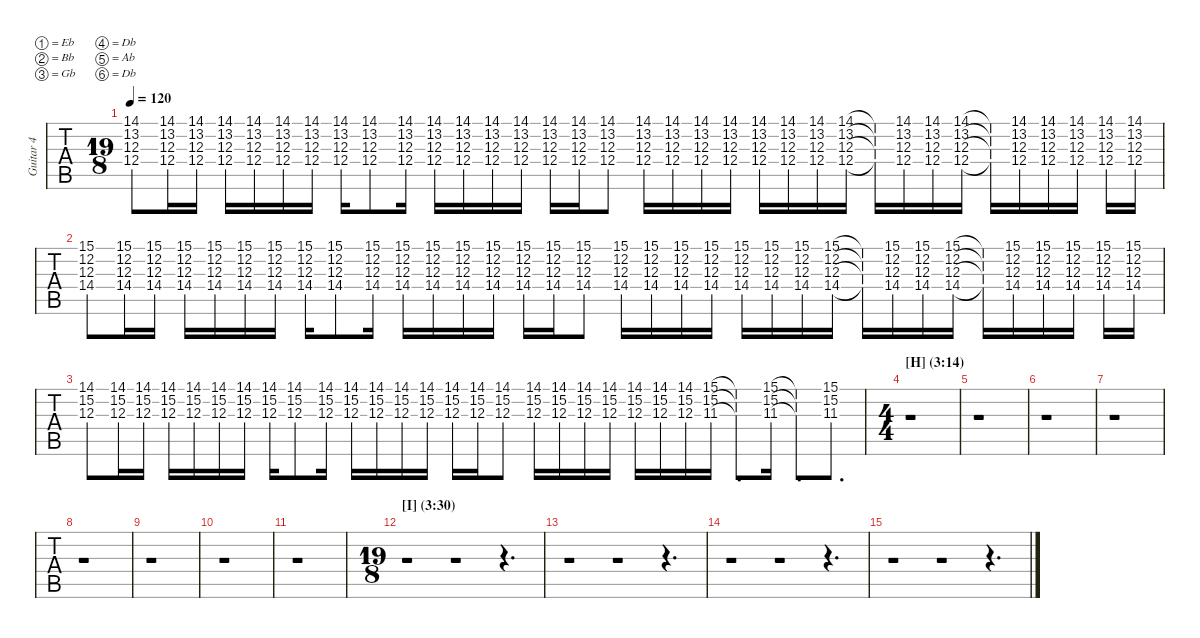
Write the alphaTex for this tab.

\defaultSystemsLayout 4
\hideDynamics
\bracketExtendMode nobrackets
\multiTrackTrackNamePolicy allsystems
\firstSystemTrackNameMode fullname
\otherSystemsTrackNameMode fullname
\otherSystemsTrackNameOrientation horizontal
\track ("Guitar 4" "Guitar 4") {instrument overdrivenguitar}
\staff {tabs}
\tuning (Eb4 Bb3 Gb3 Db3 Ab2 Db2)
\ts (19 8)
\scale
1.04224
\tempo 120
\accidentals auto
\clef g2
\ottava regular
\simile none
\ks aminor
(12.4{acc x} 12.3{acc x} 13.2{acc #} 14.1{acc #}).8{dy mp} (12.4{acc x} 12.3{acc x} 13.2{acc #} 14.1{acc #}).16 (12.4{acc x} 12.3{acc x} 13.2{acc #} 14.1{acc #}).16 (12.4{acc x} 12.3{acc x} 13.2{acc #} 14.1{acc #}).16 (12.4{acc x} 12.3{acc x} 13.2{acc #} 14.1{acc #}).16 (12.4{acc x} 12.3{acc x} 13.2{acc #} 14.1{acc #}).16 (12.4{acc x} 12.3{acc x} 13.2{acc #} 14.1{acc #}).16 (12.4{acc x} 12.3{acc x} 13.2{acc #} 14.1{acc #}).16 (12.4{acc x} 12.3{acc x} 13.2{acc #} 14.1{acc #}).8 (12.4{acc x} 12.3{acc x} 13.2{acc #} 14.1{acc #}).16 (12.4{acc x} 12.3{acc x} 13.2{acc #} 14.1{acc #}).16 (12.4{acc x} 12.3{acc x} 13.2{acc #} 14.1{acc #}).16 (12.4{acc x} 12.3{acc x} 13.2{acc #} 14.1{acc #}).16 (12.4{acc x} 12.3{acc x} 13.2{acc #} 14.1{acc #}).16 (12.4{acc x} 12.3{acc x} 13.2{acc #} 14.1{acc #}).16 (12.4{acc x} 12.3{acc x} 13.2{acc #} 14.1{acc #}).16 (12.4{acc x} 12.3{acc x} 13.2{acc #} 14.1{acc #}).8 (12.4{acc x} 12.3{acc x} 13.2{acc #} 14.1{acc #}).16 (12.4{acc x} 12.3{acc x} 13.2{acc #} 14.1{acc #}).16 (12.4{acc x} 12.3{acc x} 13.2{acc #} 14.1{acc #}).16 (12.4{acc x} 12.3{acc x} 13.2{acc #} 14.1{acc #}).16 (12.4{acc x} 12.3{acc x} 13.2{acc #} 14.1{acc #}).16 (12.4{acc x} 12.3{acc x} 13.2{acc #} 14.1{acc #}).16 (12.4{acc x} 12.3{acc x} 13.2{acc #} 14.1{acc #}).16 (12.4{acc x} 12.3{acc x} 13.2{acc #} 14.1{acc #}).16 (12.4{t acc x} 12.3{t acc x} 13.2{t acc #} 14.1{t acc #}).16 (12.4{acc x} 12.3{acc x} 13.2{acc #} 14.1{acc #}).16 (12.4{acc x} 12.3{acc x} 13.2{acc #} 14.1{acc #}).16 (12.4{acc x} 12.3{acc x} 13.2{acc #} 14.1{acc #}).16 (12.4{t acc x} 12.3{t acc x} 13.2{t acc #} 14.1{t acc #}).16 (12.4{acc x} 12.3{acc x} 13.2{acc #} 14.1{acc #}).16 (12.4{acc x} 12.3{acc x} 13.2{acc #} 14.1{acc #}).16 (12.4{acc x} 12.3{acc x} 13.2{acc #} 14.1{acc #}).16 (12.4{acc x} 12.3{acc x} 13.2{acc #} 14.1{acc #}).16 (12.4{acc x} 12.3{acc x} 13.2{acc #} 14.1{acc #}).16 |
\scale
0.955992 (14.4{acc x} 12.3{acc x} 12.2{acc x} 15.1{acc x}).8 (14.4{acc x} 12.3{acc x} 12.2{acc x} 15.1{acc x}).16 (14.4{acc x} 12.3{acc x} 12.2{acc x} 15.1{acc x}).16 (14.4{acc x} 12.3{acc x} 12.2{acc x} 15.1{acc x}).16 (14.4{acc x} 12.3{acc x} 12.2{acc x} 15.1{acc x}).16 (14.4{acc x} 12.3{acc x} 12.2{acc x} 15.1{acc x}).16 (14.4{acc x} 12.3{acc x} 12.2{acc x} 15.1{acc x}).16 (14.4{acc x} 12.3{acc x} 12.2{acc x} 15.1{acc x}).16 (14.4{acc x} 12.3{acc x} 12.2{acc x} 15.1{acc x}).8 (14.4{acc x} 12.3{acc x} 12.2{acc x} 15.1{acc x}).16 (14.4{acc x} 12.3{acc x} 12.2{acc x} 15.1{acc x}).16 (14.4{acc x} 12.3{acc x} 12.2{acc x} 15.1{acc x}).16 (14.4{acc x} 12.3{acc x} 12.2{acc x} 15.1{acc x}).16 (14.4{acc x} 12.3{acc x} 12.2{acc x} 15.1{acc x}).16 (14.4{acc x} 12.3{acc x} 12.2{acc x} 15.1{acc x}).16 (14.4{acc x} 12.3{acc x} 12.2{acc x} 15.1{acc x}).16 (14.4{acc x} 12.3{acc x} 12.2{acc x} 15.1{acc x}).8 (14.4{acc x} 12.3{acc x} 12.2{acc x} 15.1{acc x}).16 (14.4{acc x} 12.3{acc x} 12.2{acc x} 15.1{acc x}).16 (14.4{acc x} 12.3{acc x} 12.2{acc x} 15.1{acc x}).16 (14.4{acc x} 12.3{acc x} 12.2{acc x} 15.1{acc x}).16 (14.4{acc x} 12.3{acc x} 12.2{acc x} 15.1{acc x}).16 (14.4{acc x} 12.3{acc x} 12.2{acc x} 15.1{acc x}).16 (14.4{acc x} 12.3{acc x} 12.2{acc x} 15.1{acc x}).16 (14.4{acc x} 12.3{acc x} 12.2{acc x} 15.1{acc x}).16 (14.4{t acc x} 12.3{t acc x} 12.2{t acc x} 15.1{t acc x}).16 (14.4{acc x} 12.3{acc x} 12.2{acc x} 15.1{acc x}).16 (14.4{acc x} 12.3{acc x} 12.2{acc x} 15.1{acc x}).16 (14.4{acc x} 12.3{acc x} 12.2{acc x} 15.1{acc x}).16 (14.4{t acc x} 12.3{t acc x} 12.2{t acc x} 15.1{t acc x}).16 (14.4{acc x} 12.3{acc x} 12.2{acc x} 15.1{acc x}).16 (14.4{acc x} 12.3{acc x} 12.2{acc x} 15.1{acc x}).16 (14.4{acc x} 12.3{acc x} 12.2{acc x} 15.1{acc x}).16 (14.4{acc x} 12.3{acc x} 12.2{acc x} 15.1{acc x}).16 (14.4{acc x} 12.3{acc x} 12.2{acc x} 15.1{acc x}).16 |
\scale
0.971335 (12.3{acc x} 15.2{acc x} 14.1{acc #}).8 (12.3{acc x} 15.2{acc x} 14.1{acc #}).16 (12.3{acc x} 15.2{acc x} 14.1{acc #}).16 (12.3{acc x} 15.2{acc x} 14.1{acc #}).16 (12.3{acc x} 15.2{acc x} 14.1{acc #}).16 (12.3{acc x} 15.2{acc x} 14.1{acc #}).16 (12.3{acc x} 15.2{acc x} 14.1{acc #}).16 (12.3{acc x} 15.2{acc x} 14.1{acc #}).16 (12.3{acc x} 15.2{acc x} 14.1{acc #}).8 (12.3{acc x} 15.2{acc x} 14.1{acc #}).16 (12.3{acc x} 15.2{acc x} 14.1{acc #}).16 (12.3{acc x} 15.2{acc x} 14.1{acc #}).16 (12.3{acc x} 15.2{acc x} 14.1{acc #}).16 (12.3{acc x} 15.2{acc x} 14.1{acc #}).16 (12.3{acc x} 15.2{acc x} 14.1{acc #}).16 (12.3{acc x} 15.2{acc x} 14.1{acc #}).16 (12.3{acc x} 15.2{acc x} 14.1{acc #}).8 (12.3{acc x} 15.2{acc x} 14.1{acc #}).16 (12.3{acc x} 15.2{acc x} 14.1{acc #}).16 (12.3{acc x} 15.2{acc x} 14.1{acc #}).16 (12.3{acc x} 15.2{acc x} 14.1{acc #}).16 (12.3{acc x} 15.2{acc x} 14.1{acc #}).16 (12.3{acc x} 15.2{acc x} 14.1{acc #}).16 (12.3{acc x} 15.2{acc x} 14.1{acc #}).16 (11.3{acc #} 15.2{acc x} 15.1{acc x}).16 (11.3{t acc #} 15.2{t acc x} 15.1{t acc x}).8{d} (11.3{acc #} 15.2{acc x} 15.1{acc x}).16 (11.3{t acc #} 15.2{t acc x} 15.1{t acc x}).8{d} (11.3{acc #} 15.2{acc x} 15.1{acc x}).8{d} |
\ts (4 4)
\beaming (8 2 2 2 2)
\section ("H" "(3:14)")
\scale
1.02365 r.1 |
\scale
0.976355 r.1 |
\scale
1.024 r.1 |
\scale
0.976004 r.1 |
\scale
1.01982 r.1 |
\scale
0.980182 r.1 |
\scale
1.01864 r.1 |
\scale
0.981357 r.1 |
\ts (19 8)
\beaming (8 2 2 2 2 2 2 2 2 3)
\section ("I" "(3:30)")
\scale
1.02569 r.1 r.1 r.4{d} |
\scale
0.974309 r.1 r.1 r.4{d} |
\scale
1.02258 r.1 r.1 r.4{d} |
\scale
0.977425 r.1 r.1 r.4{d}
